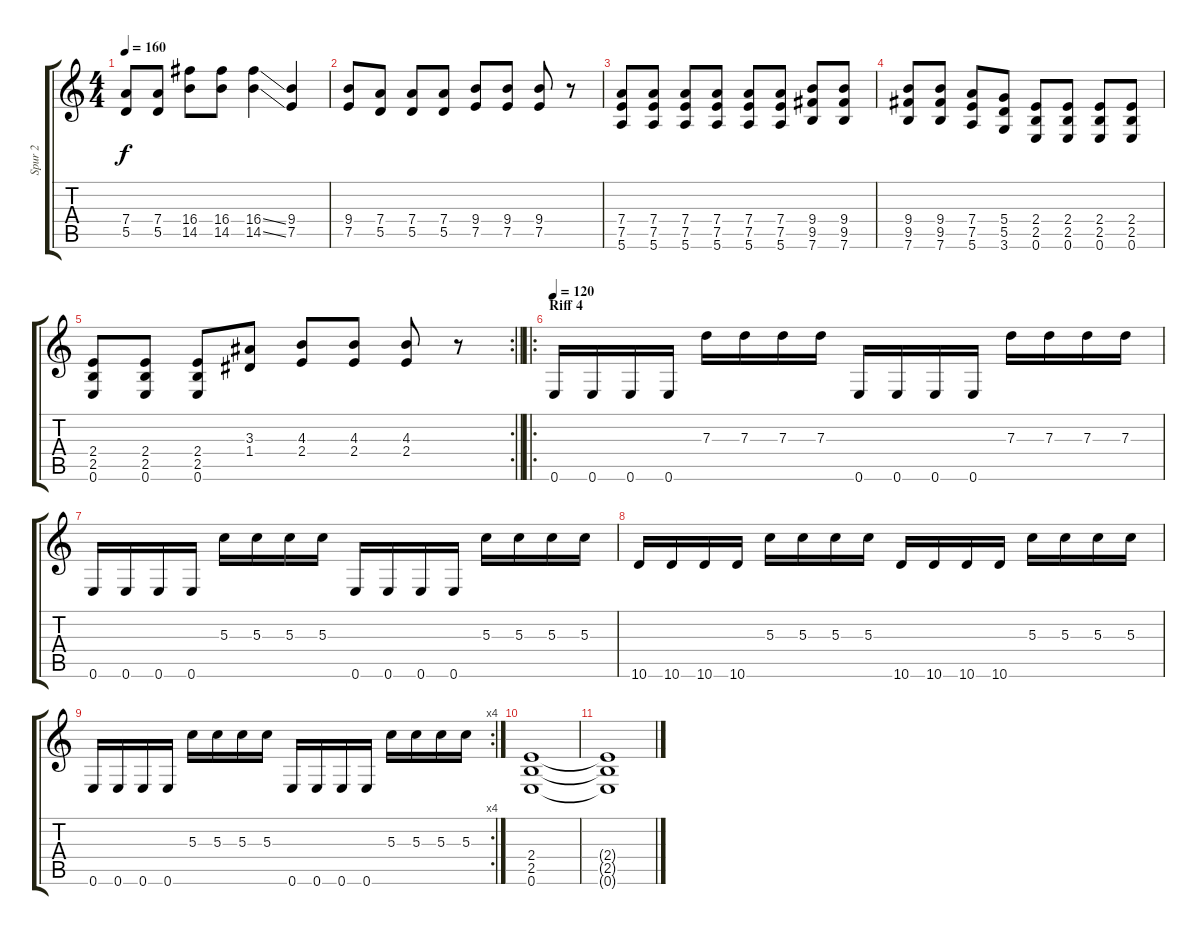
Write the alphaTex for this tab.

\track ("Spur 2" "Spur 2") {instrument distortionguitar}
\staff {score tabs}
\tuning (E4 B3 G3 D3 A2 E2) {hide}
\ts (4 4)
\tempo 160
\clef g2
\ks c
(7.4 5.5).8{dy f} (7.4 5.5).8 (16.4 14.5).8 (16.4 14.5).8 (16.4{ss} 14.5{ss}).4 (9.4 7.5).4 |
(9.4 7.5).8 (7.4 5.5).8 (7.4 5.5).8 (7.4 5.5).8 (9.4 7.5).8 (9.4 7.5).8 (9.4 7.5).8 r.8 |
(7.4 7.5 5.6).8 (7.4 7.5 5.6).8 (7.4 7.5 5.6).8 (7.4 7.5 5.6).8 (7.4 7.5 5.6).8 (7.4 7.5 5.6).8 (9.4 9.5 7.6).8 (9.4 9.5 7.6).8 |
(9.4 9.5 7.6).8 (9.4 9.5 7.6).8 (7.4 7.5 5.6).8 (5.4 5.5 3.6).8 (2.4 2.5 0.6).8 (2.4 2.5 0.6).8 (2.4 2.5 0.6).8 (2.4 2.5 0.6).8 |
\rc 2
\barLineRight lightlight
(2.4 2.5 0.6).8 (2.4 2.5 0.6).8 (2.4 2.5 0.6).8 (3.3 1.4).8 (4.3 2.4).8 (4.3 2.4).8 (4.3 2.4).8 r.8 |
\ro
\section ("" "Riff 4")
\tempo 120
0.6.16 0.6.16 0.6.16 0.6.16 7.3.16 7.3.16 7.3.16 7.3.16 0.6.16 0.6.16 0.6.16 0.6.16 7.3.16 7.3.16 7.3.16 7.3.16 |
0.6.16 0.6.16 0.6.16 0.6.16 5.3.16 5.3.16 5.3.16 5.3.16 0.6.16 0.6.16 0.6.16 0.6.16 5.3.16 5.3.16 5.3.16 5.3.16 |
10.6.16 10.6.16 10.6.16 10.6.16 5.3.16 5.3.16 5.3.16 5.3.16 10.6.16 10.6.16 10.6.16 10.6.16 5.3.16 5.3.16 5.3.16 5.3.16 |
\rc 4
0.6.16 0.6.16 0.6.16 0.6.16 5.3.16 5.3.16 5.3.16 5.3.16 0.6.16 0.6.16 0.6.16 0.6.16 5.3.16 5.3.16 5.3.16 5.3.16 |
(2.4 2.5 0.6).1 |
(2.4{t} 2.5{t} 0.6{t}).1
